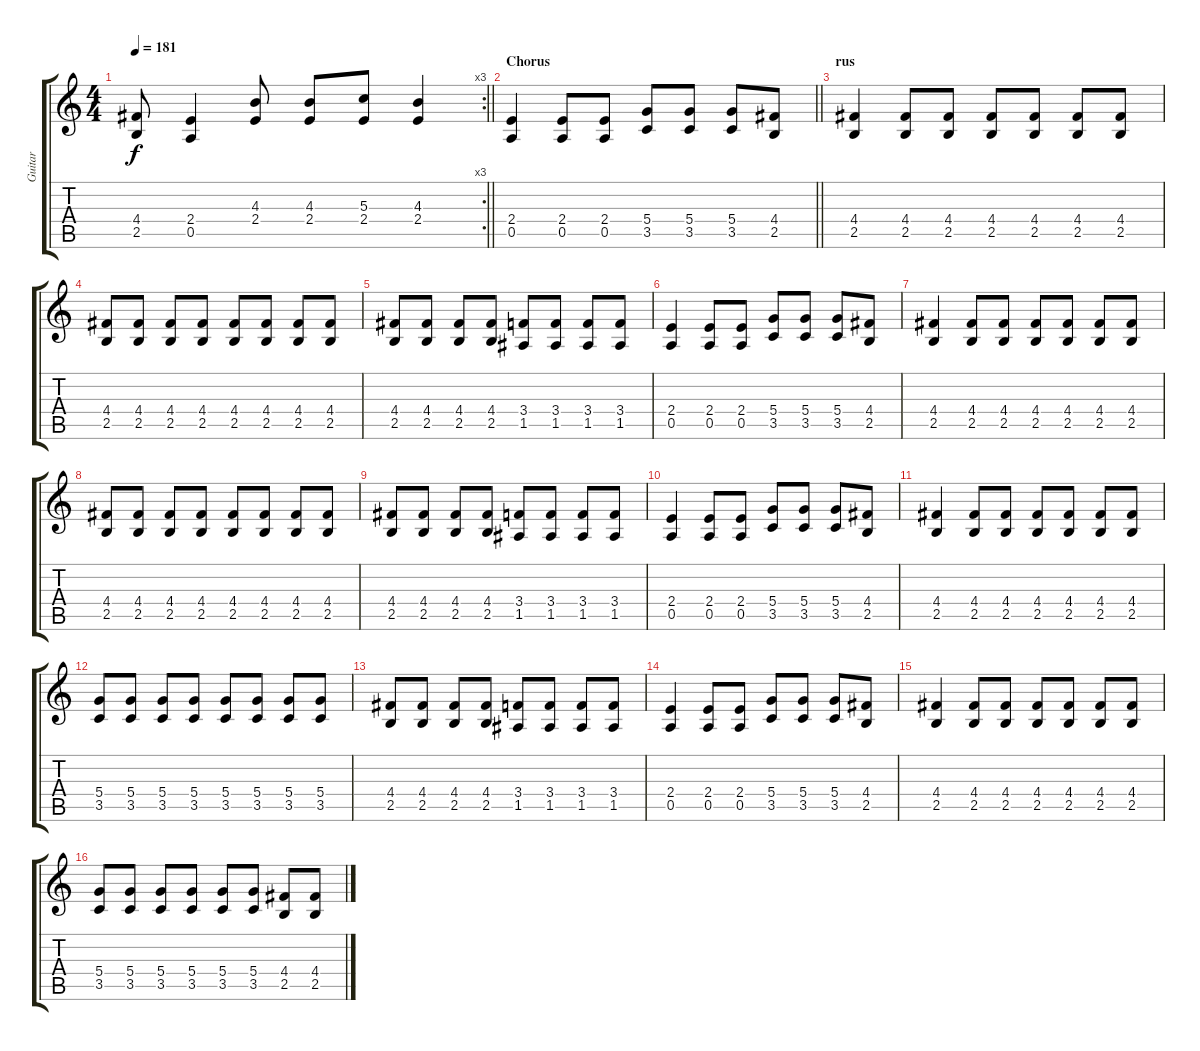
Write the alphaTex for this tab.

\track ("Guitar" "Guitar") {instrument overdrivenguitar}
\staff {score tabs}
\tuning (E4 B3 G3 D3 A2 E2) {hide}
\rc 3
\ts (4 4)
\tempo 181
\clef g2
\barLineRight lightlight
\ks c
(4.4{t} 2.5{t}).8{dy f} (2.4 0.5).4 (4.3 2.4).8 (4.3 2.4).8 (5.3 2.4).8 (4.3 2.4).4 |
\section ("" "Chorus")
\barLineRight lightlight
(2.4 0.5).4 (2.4 0.5).8 (2.4 0.5).8 (5.4 3.5).8 (5.4 3.5).8 (5.4 3.5).8 (4.4 2.5).8 |
\section ("" "rus")
(4.4 2.5).4 (4.4 2.5).8 (4.4 2.5).8 (4.4 2.5).8 (4.4 2.5).8 (4.4 2.5).8 (4.4 2.5).8 |
(4.4 2.5).8 (4.4 2.5).8 (4.4 2.5).8 (4.4 2.5).8 (4.4 2.5).8 (4.4 2.5).8 (4.4 2.5).8 (4.4 2.5).8 |
(4.4 2.5).8 (4.4 2.5).8 (4.4 2.5).8 (4.4 2.5).8 (3.4 1.5).8 (3.4 1.5).8 (3.4 1.5).8 (3.4 1.5).8 |
(2.4 0.5).4 (2.4 0.5).8 (2.4 0.5).8 (5.4 3.5).8 (5.4 3.5).8 (5.4 3.5).8 (4.4 2.5).8 |
(4.4 2.5).4 (4.4 2.5).8 (4.4 2.5).8 (4.4 2.5).8 (4.4 2.5).8 (4.4 2.5).8 (4.4 2.5).8 |
(4.4 2.5).8 (4.4 2.5).8 (4.4 2.5).8 (4.4 2.5).8 (4.4 2.5).8 (4.4 2.5).8 (4.4 2.5).8 (4.4 2.5).8 |
(4.4 2.5).8 (4.4 2.5).8 (4.4 2.5).8 (4.4 2.5).8 (3.4 1.5).8 (3.4 1.5).8 (3.4 1.5).8 (3.4 1.5).8 |
(2.4 0.5).4 (2.4 0.5).8 (2.4 0.5).8 (5.4 3.5).8 (5.4 3.5).8 (5.4 3.5).8 (4.4 2.5).8 |
(4.4 2.5).4 (4.4 2.5).8 (4.4 2.5).8 (4.4 2.5).8 (4.4 2.5).8 (4.4 2.5).8 (4.4 2.5).8 |
(5.4 3.5).8 (5.4 3.5).8 (5.4 3.5).8 (5.4 3.5).8 (5.4 3.5).8 (5.4 3.5).8 (5.4 3.5).8 (5.4 3.5).8 |
(4.4 2.5).8 (4.4 2.5).8 (4.4 2.5).8 (4.4 2.5).8 (3.4 1.5).8 (3.4 1.5).8 (3.4 1.5).8 (3.4 1.5).8 |
(2.4 0.5).4 (2.4 0.5).8 (2.4 0.5).8 (5.4 3.5).8 (5.4 3.5).8 (5.4 3.5).8 (4.4 2.5).8 |
(4.4 2.5).4 (4.4 2.5).8 (4.4 2.5).8 (4.4 2.5).8 (4.4 2.5).8 (4.4 2.5).8 (4.4 2.5).8 |
(5.4 3.5).8 (5.4 3.5).8 (5.4 3.5).8 (5.4 3.5).8 (5.4 3.5).8 (5.4 3.5).8 (4.4 2.5).8 (4.4 2.5).8
